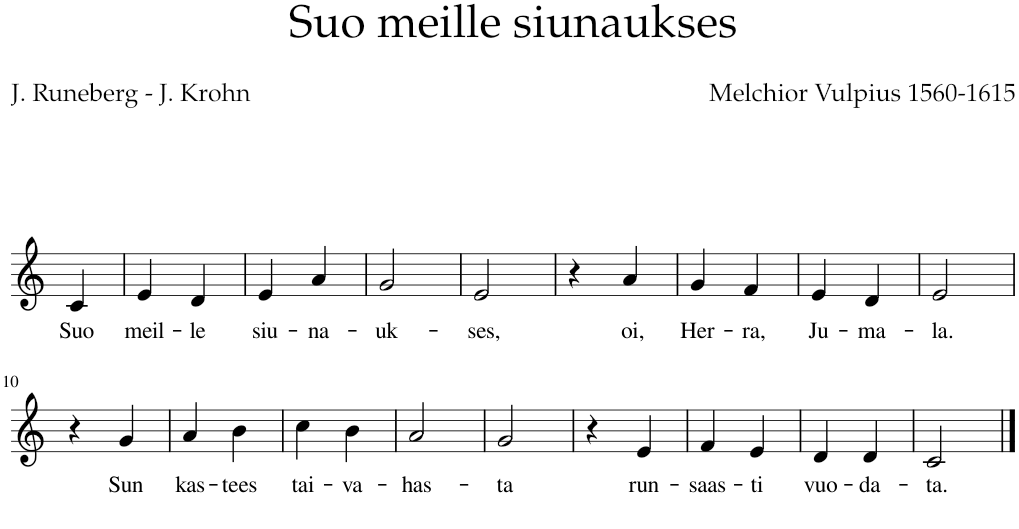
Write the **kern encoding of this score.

**kern	**text
*part1	*part1
*staff1	*staff1
*I"Staff	*
*clefG2	*
*k[]	*
=1	=1
!	!LO:LY:b
4c/	Suo
=2	=2
!	!LO:LY:b
4e/	meil-
!	!LO:LY:b
4d/	-le
=3	=3
!	!LO:LY:b
4e/	siu-
!	!LO:LY:b
4a/	-na-
=4	=4
!	!LO:LY:b
2g/	-uk-
=5	=5
!	!LO:LY:b
2e/	-ses,
=6	=6
4r	.
!	!LO:LY:b
4a/	oi,
=7	=7
!	!LO:LY:b
4g/	Her-
!	!LO:LY:b
4f/	-ra,
=8	=8
!	!LO:LY:b
4e/	Ju-
!	!LO:LY:b
4d/	-ma-
=9	=9
!	!LO:LY:b
2e/	-la.
!!LO:LB:g=z
=10	=10
4r	.
!	!LO:LY:b
4g/	Sun
=11	=11
!	!LO:LY:b
4a/	kas-
!	!LO:LY:b
4b\	-tees
=12	=12
!	!LO:LY:b
4cc\	tai-
!	!LO:LY:b
4b\	-va-
=13	=13
!	!LO:LY:b
2a/	-has-
=14	=14
!	!LO:LY:b
2g/	-ta
=15	=15
4r	.
!	!LO:LY:b
4e/	run-
=16	=16
!	!LO:LY:b
4f/	-saas-
!	!LO:LY:b
4e/	-ti
=17	=17
!	!LO:LY:b
4d/	vuo-
!	!LO:LY:b
4d/	-da-
=18	=18
!	!LO:LY:b
2c/	-ta.
==	==
*-	*-
